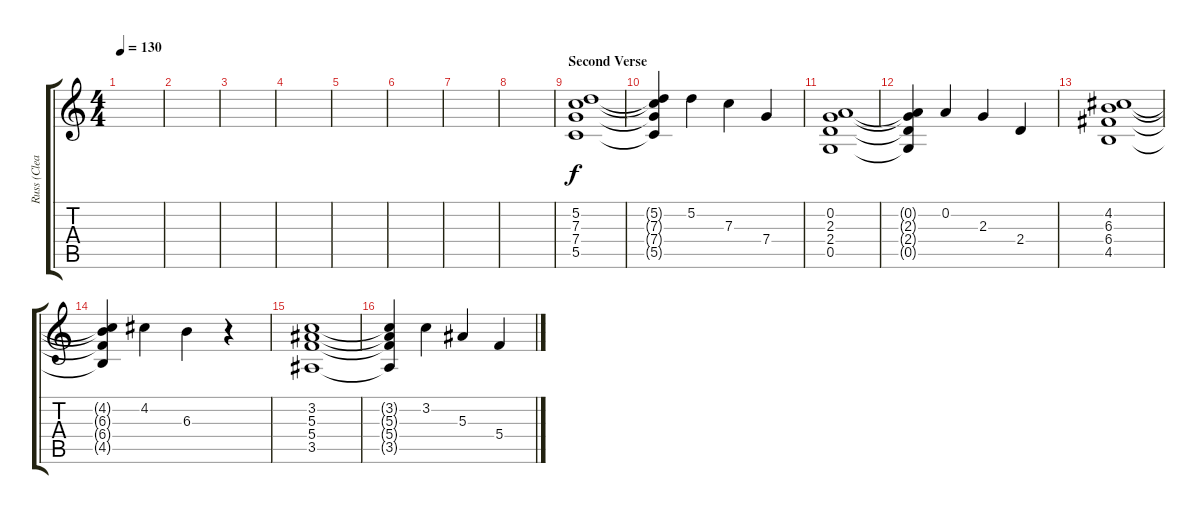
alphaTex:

\track ("Russ (Clean)" "Russ (Clea") {instrument acousticguitarnylon}
\staff {score tabs}
\tuning (D4 A3 F3 C3 G2 C2) {hide}
\ts (4 4)
\tempo 130
\clef g2
\ks c
|
|
|
|
|
|
|
|
\section ("" "Second Verse")
(5.2 7.3 7.4 5.5).1 |
(5.2{t} 7.3{t} 7.4{t} 5.5{t}).4 5.2.4 7.3.4 7.4.4 |
(0.2 2.3 2.4 0.5).1 |
(0.2{t} 2.3{t} 2.4{t} 0.5{t}).4 0.2.4 2.3.4 2.4.4 |
(4.2 6.3 6.4 4.5).1 |
(4.2{t} 6.3{t} 6.4{t} 4.5{t}).4 4.2.4 6.3.4 r.4 |
(3.2 5.3 5.4 3.5).1 |
(3.2{t} 5.3{t} 5.4{t} 3.5{t}).4 3.2.4 5.3.4 5.4.4
